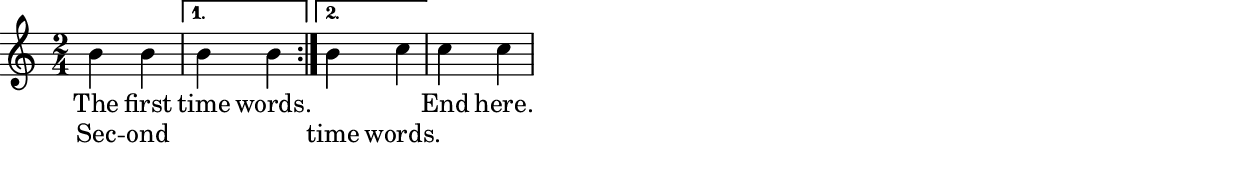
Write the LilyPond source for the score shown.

%% Generated by lilypond-book
%% Options: [exampleindent=10.16\mm,indent=0\mm,line-width=160\mm,quote,ragged-right]
\include "lilypond-book-preamble.ly"


% ****************************************************************
% Start cut-&-pastable-section
% ****************************************************************

#(ly:set-option 'eps-box-padding 3.000000)



\paper {
  indent = 0\mm
  line-width = 160\mm
  % offset the left padding, also add 1mm as lilypond creates cropped
  % images with a little space on the right
  line-width = #(- line-width (* mm  3.000000) (* mm 1))
  line-width = 160\mm - 2.0 * 10.16\mm
  % offset the left padding, also add 1mm as lilypond creates cropped
  % images with a little space on the right
  line-width = #(- line-width (* mm  3.000000) (* mm 1))
  ragged-right = ##t
}

\layout {
  
}




% ****************************************************************
% ly snippet:
% ****************************************************************
\sourcefileline 1497
\score {
  <<
    \new Staff {
      \time 2/4
      \new Voice = "melody" {
        \relative {
          \repeat volta 2 { b'4 b }
          \alternative {
            \volta 1 { b b }
            \volta 2 { b c }
          }
          c4 c
        }
      }
    }
    \new Lyrics {
      \lyricsto "melody" {
        The first time words.
        \repeat unfold 2 { \skip 1 }
        End here.
      }
    }
    \new Lyrics {
      \lyricsto "melody" {
        Sec -- ond
        \repeat unfold 2 { \skip 1 }
        time words.
      }
    }
  >>
}



% ****************************************************************
% end ly snippet
% ****************************************************************
